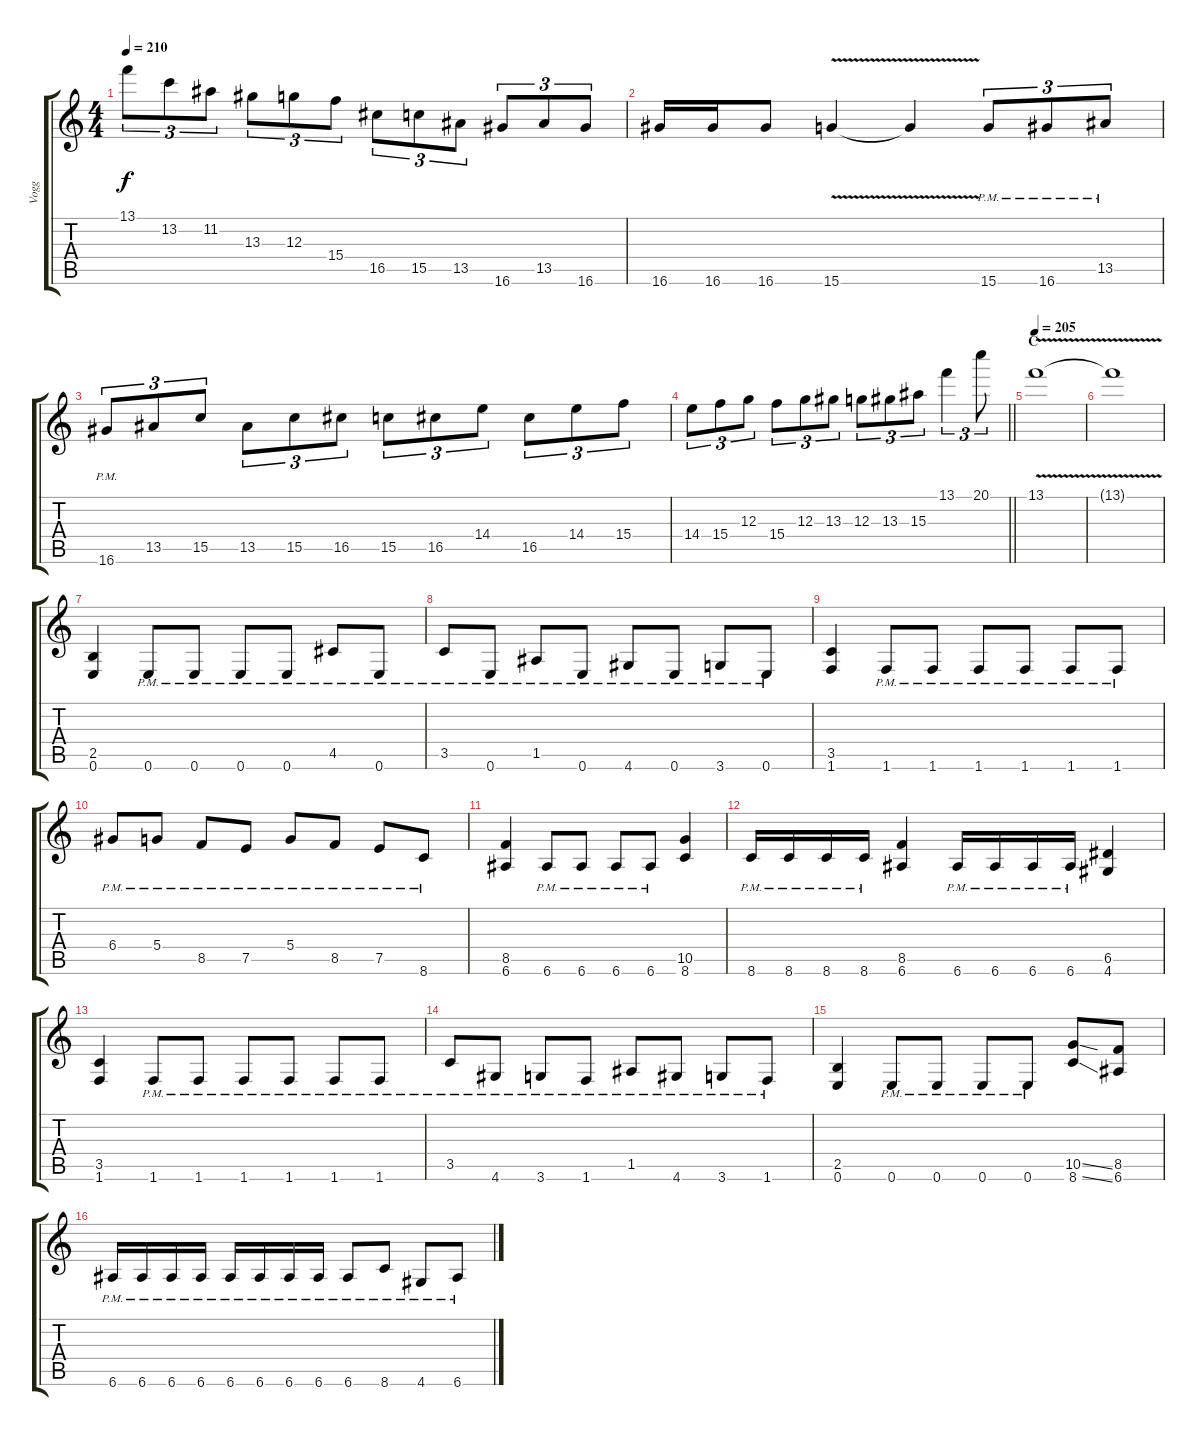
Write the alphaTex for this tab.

\track ("Vogg" "Vogg") {instrument distortionguitar}
\staff {score tabs}
\tuning (E4 B3 G3 D3 A2 E2) {hide}
\ts (4 4)
\tempo 210
\clef g2
\ks c
13.1.8{tu (3 2) dy f} 13.2.8{tu (3 2)} 11.2.8{tu (3 2)} 13.3.8{tu (3 2)} 12.3.8{tu (3 2)} 15.4.8{tu (3 2)} 16.5.8{tu (3 2)} 15.5.8{tu (3 2)} 13.5.8{tu (3 2)} 16.6.8{tu (3 2)} 13.5.8{tu (3 2)} 16.6.8{tu (3 2)} |
16.6.16 16.6.16 16.6.8 15.6{v}.4 15.6{t}.4 15.6{pm}.8{tu (3 2)} 16.6{pm}.8{tu (3 2)} 13.5{pm}.8{tu (3 2)} |
16.6{pm}.8{tu (3 2)} 13.5.8{tu (3 2)} 15.5.8{tu (3 2)} 13.5.8{tu (3 2)} 15.5.8{tu (3 2)} 16.5.8{tu (3 2)} 15.5.8{tu (3 2)} 16.5.8{tu (3 2)} 14.4.8{tu (3 2)} 16.5.8{tu (3 2)} 14.4.8{tu (3 2)} 15.4.8{tu (3 2)} |
\barLineRight lightlight
14.4.8{tu (3 2)} 15.4.8{tu (3 2)} 12.3.8{tu (3 2)} 15.4.8{tu (3 2)} 12.3.8{tu (3 2)} 13.3.8{tu (3 2)} 12.3.8{tu (3 2)} 13.3.8{tu (3 2)} 15.3.8{tu (3 2)} 13.1.4{tu (3 2)} 20.1.8{tu (3 2)} |
\section ("" "C")
\tempo 205
13.1{v}.1 |
13.1{t}.1 |
(2.5 0.6).4{instrument distortionguitar} 0.6{pm}.8 0.6{pm}.8 0.6{pm}.8 0.6{pm}.8 4.5{pm}.8 0.6{pm}.8 |
3.5{pm}.8 0.6{pm}.8 1.5{pm}.8 0.6{pm}.8 4.6{pm}.8 0.6{pm}.8 3.6{pm}.8 0.6{pm}.8 |
(3.5 1.6).4 1.6{pm}.8 1.6{pm}.8 1.6{pm}.8 1.6{pm}.8 1.6{pm}.8 1.6{pm}.8 |
6.4{pm}.8 5.4{pm}.8 8.5{pm}.8 7.5{pm}.8 5.4{pm}.8 8.5{pm}.8 7.5{pm}.8 8.6{pm}.8 |
(8.5 6.6).4 6.6{pm}.8 6.6{pm}.8 6.6{pm}.8 6.6{pm}.8 (10.5 8.6).4 |
8.6{pm}.16 8.6{pm}.16 8.6{pm}.16 8.6{pm}.16 (8.5 6.6).4 6.6{pm}.16 6.6{pm}.16 6.6{pm}.16 6.6{pm}.16 (6.5 4.6).4 |
(3.5 1.6).4 1.6{pm}.8 1.6{pm}.8 1.6{pm}.8 1.6{pm}.8 1.6{pm}.8 1.6{pm}.8 |
3.5{pm}.8 4.6{pm}.8 3.6{pm}.8 1.6{pm}.8 1.5{pm}.8 4.6{pm}.8 3.6{pm}.8 1.6{pm}.8 |
(2.5 0.6).4 0.6{pm}.8 0.6{pm}.8 0.6{pm}.8 0.6{pm}.8 (10.5{ss} 8.6{ss}).8 (8.5 6.6).8 |
6.6{pm}.16 6.6{pm}.16 6.6{pm}.16 6.6{pm}.16 6.6{pm}.16 6.6{pm}.16 6.6{pm}.16 6.6{pm}.16 6.6{pm}.8 8.6{pm}.8 4.6{pm}.8 6.6{pm}.8
